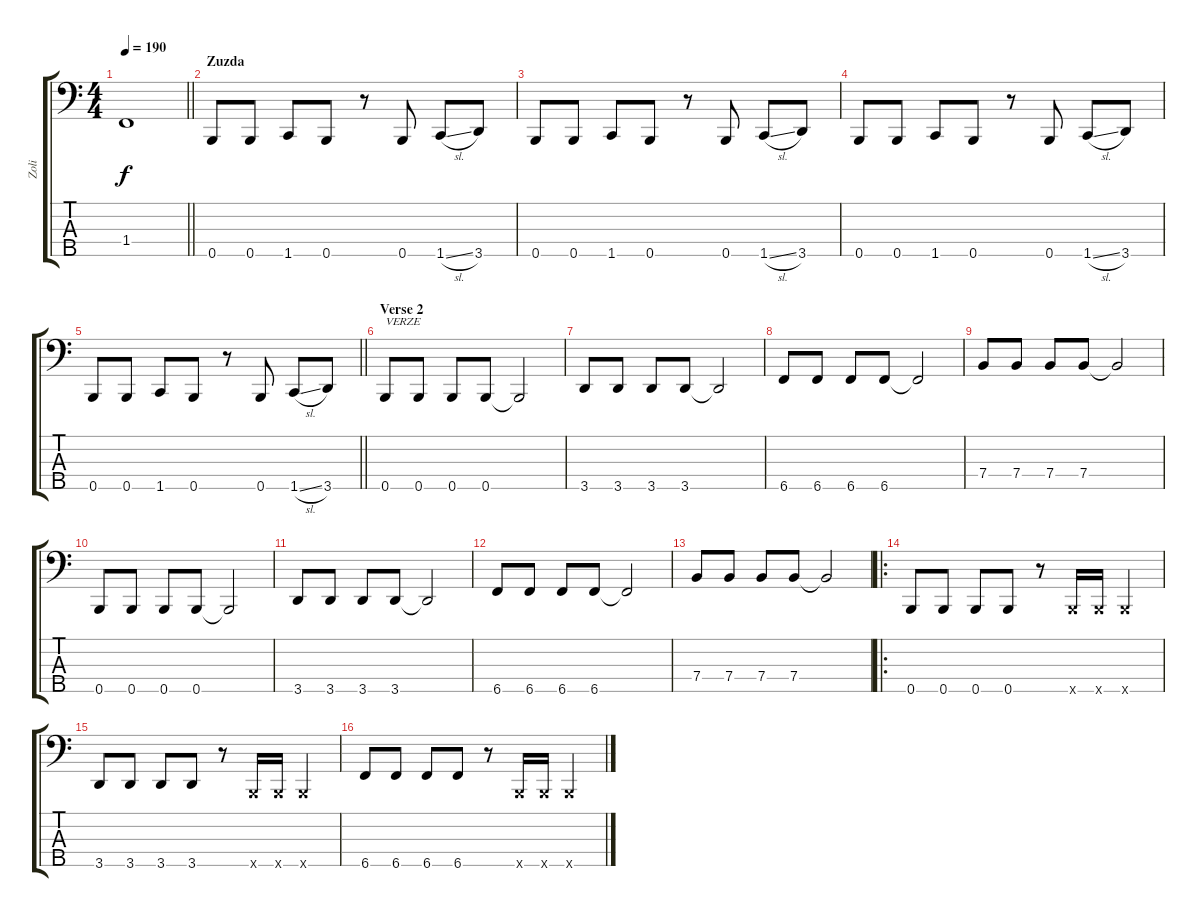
\track ("Zoli" "Zoli") {instrument electricbassfinger}
\staff {score tabs}
\tuning (G2 D2 A1 E1 B0) {hide}
\ts (4 4)
\tempo 190
\clef f4
\barLineRight lightlight
\ks c
1.4.1{dy f} |
\section ("" "Zuzda")
0.5.8 0.5.8 1.5.8 0.5.8 r.8 0.5.8 1.5{sl}.8 3.5.8 |
0.5.8 0.5.8 1.5.8 0.5.8 r.8 0.5.8 1.5{sl}.8 3.5.8 |
0.5.8 0.5.8 1.5.8 0.5.8 r.8 0.5.8 1.5{sl}.8 3.5.8 |
\barLineRight lightlight
0.5.8 0.5.8 1.5.8 0.5.8 r.8 0.5.8 1.5{sl}.8 3.5.8 |
\section ("" "Verse 2")
0.5.8{txt "VERZE"} 0.5.8 0.5.8 0.5.8 0.5{t}.2 |
3.5.8 3.5.8 3.5.8 3.5.8 3.5{t}.2 |
6.5.8 6.5.8 6.5.8 6.5.8 6.5{t}.2 |
7.4.8 7.4.8 7.4.8 7.4.8 7.4{t}.2 |
0.5.8 0.5.8 0.5.8 0.5.8 0.5{t}.2 |
3.5.8 3.5.8 3.5.8 3.5.8 3.5{t}.2 |
6.5.8 6.5.8 6.5.8 6.5.8 6.5{t}.2 |
7.4.8 7.4.8 7.4.8 7.4.8 7.4{t}.2 |
\ro
0.5.8{instrument electricbassfinger} 0.5.8 0.5.8 0.5.8 r.8 0.5{x}.16{instrument slapbass1} 0.5{x}.16 0.5{x}.4 |
3.5.8{instrument electricbassfinger} 3.5.8 3.5.8 3.5.8 r.8 0.5{x}.16{instrument slapbass1} 0.5{x}.16 0.5{x}.4 |
6.5.8{instrument electricbassfinger} 6.5.8 6.5.8 6.5.8 r.8 0.5{x}.16{instrument slapbass1} 0.5{x}.16 0.5{x}.4
